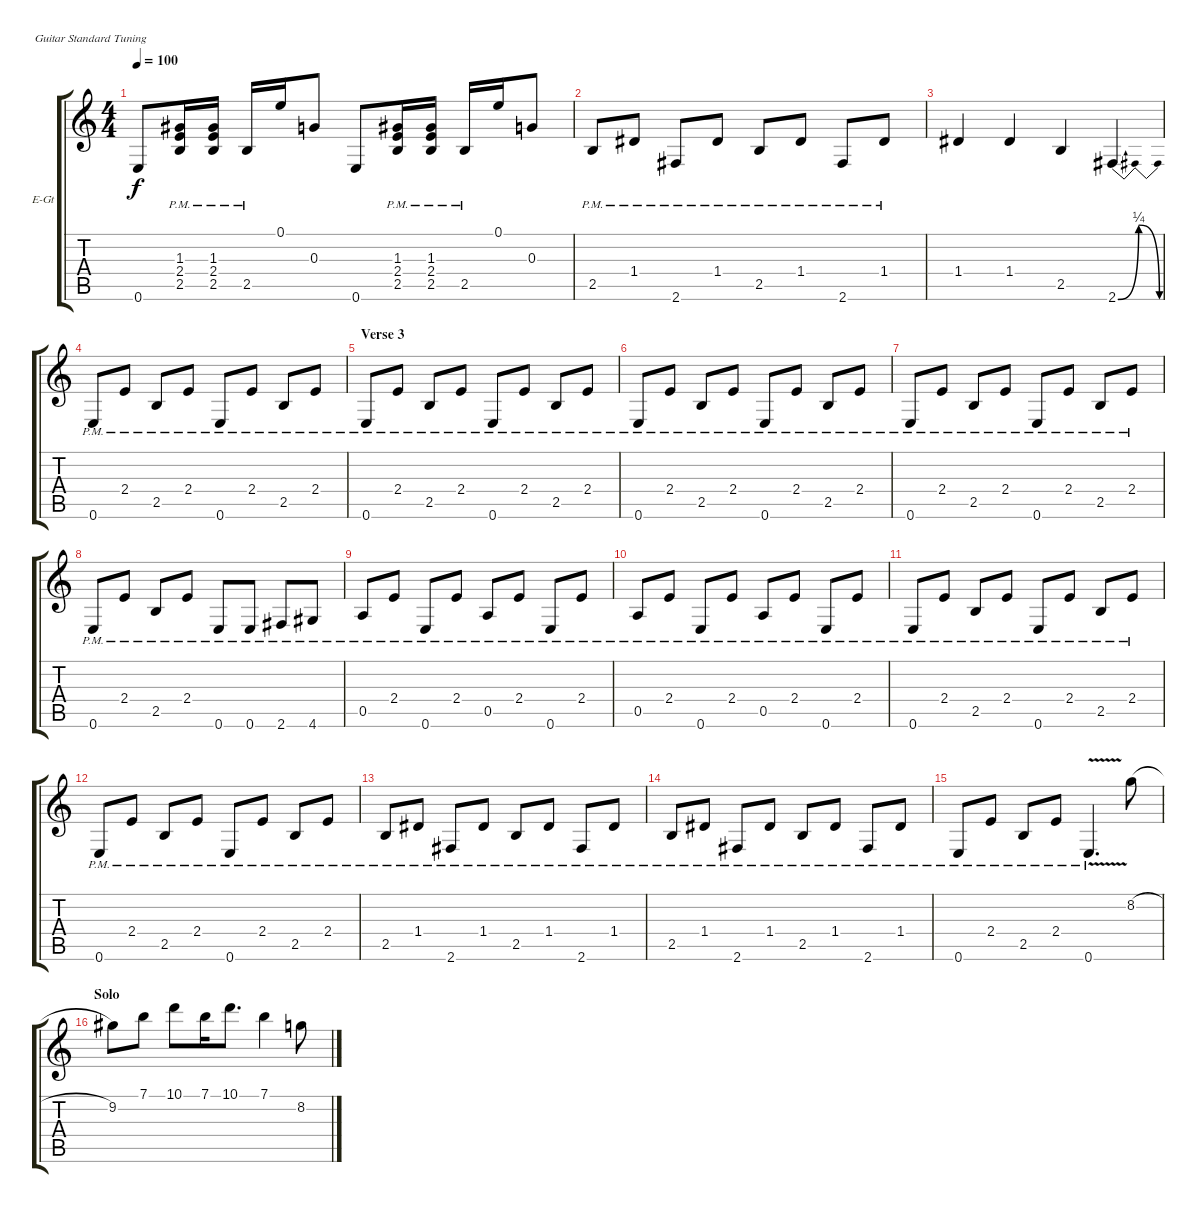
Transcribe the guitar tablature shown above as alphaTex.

\defaultSystemsLayout 4
\bracketExtendMode groupsimilarinstruments
\firstSystemTrackNameOrientation horizontal
\otherSystemsTrackNameOrientation horizontal
\track ("Electric Guitar" "E-Gt") {instrument electricguitarclean}
\staff {score tabs}
\tuning (E4 B3 G3 D3 A2 E2)
\ts (4 4)
\tempo 100
\clef g2
\ks c
0.6.8{dy f} (2.5{pm} 2.4{pm} 1.3{pm}).16 (2.5{pm} 2.4{pm} 1.3).16 2.5{pm}.16 0.1.16 0.3.8 0.6.8 (2.5{pm} 2.4{pm} 1.3{pm}).16 (2.5{pm} 2.4{pm} 1.3).16 2.5{pm}.16 0.1.16 0.3.8 |
2.5{pm}.8 1.4{pm}.8 2.6{pm}.8 1.4{pm}.8 2.5{pm}.8 1.4{pm}.8 2.6{pm}.8 1.4{pm}.8 |
1.4.4 1.4.4 2.5.4 2.6{be (bendrelease 0 0 16.2 1 30.599999999999998 1 37.8 0)}.4 |
0.6{pm}.8 2.4{pm}.8 2.5{pm}.8 2.4{pm}.8 0.6{pm}.8 2.4{pm}.8 2.5{pm}.8 2.4{pm}.8 |
\section ("" "Verse 3")
0.6{pm}.8 2.4{pm}.8 2.5{pm}.8 2.4{pm}.8 0.6{pm}.8 2.4{pm}.8 2.5{pm}.8 2.4{pm}.8 |
0.6{pm}.8 2.4{pm}.8 2.5{pm}.8 2.4{pm}.8 0.6{pm}.8 2.4{pm}.8 2.5{pm}.8 2.4{pm}.8 |
0.6{pm}.8 2.4{pm}.8 2.5{pm}.8 2.4{pm}.8 0.6{pm}.8 2.4{pm}.8 2.5{pm}.8 2.4{pm}.8 |
0.6{pm}.8 2.4{pm}.8 2.5{pm}.8 2.4{pm}.8 0.6{pm}.8 0.6{pm}.8 2.6{pm}.8 4.6{pm}.8 |
0.5{pm}.8 2.4{pm}.8 0.6{pm}.8 2.4{pm}.8 0.5{pm}.8 2.4{pm}.8 0.6{pm}.8 2.4{pm}.8 |
0.5{pm}.8 2.4{pm}.8 0.6{pm}.8 2.4{pm}.8 0.5{pm}.8 2.4{pm}.8 0.6{pm}.8 2.4{pm}.8 |
0.6{pm}.8 2.4{pm}.8 2.5{pm}.8 2.4{pm}.8 0.6{pm}.8 2.4{pm}.8 2.5{pm}.8 2.4{pm}.8 |
0.6{pm}.8 2.4{pm}.8 2.5{pm}.8 2.4{pm}.8 0.6{pm}.8 2.4{pm}.8 2.5{pm}.8 2.4{pm}.8 |
2.5{pm}.8 1.4{pm}.8 2.6{pm}.8 1.4{pm}.8 2.5{pm}.8 1.4{pm}.8 2.6{pm}.8 1.4{pm}.8 |
2.5{pm}.8 1.4{pm}.8 2.6{pm}.8 1.4{pm}.8 2.5{pm}.8 1.4{pm}.8 2.6{pm}.8 1.4{pm}.8 |
0.6{pm}.8 2.4{pm}.8 2.5{pm}.8 2.4{pm}.8 0.6{v pm}.4{d} 8.2{h}.8 |
\section ("" "Solo")
9.2.8 7.1.8 10.1.8 7.1.16 10.1.8{d} 7.1.4 8.2{h}.8
